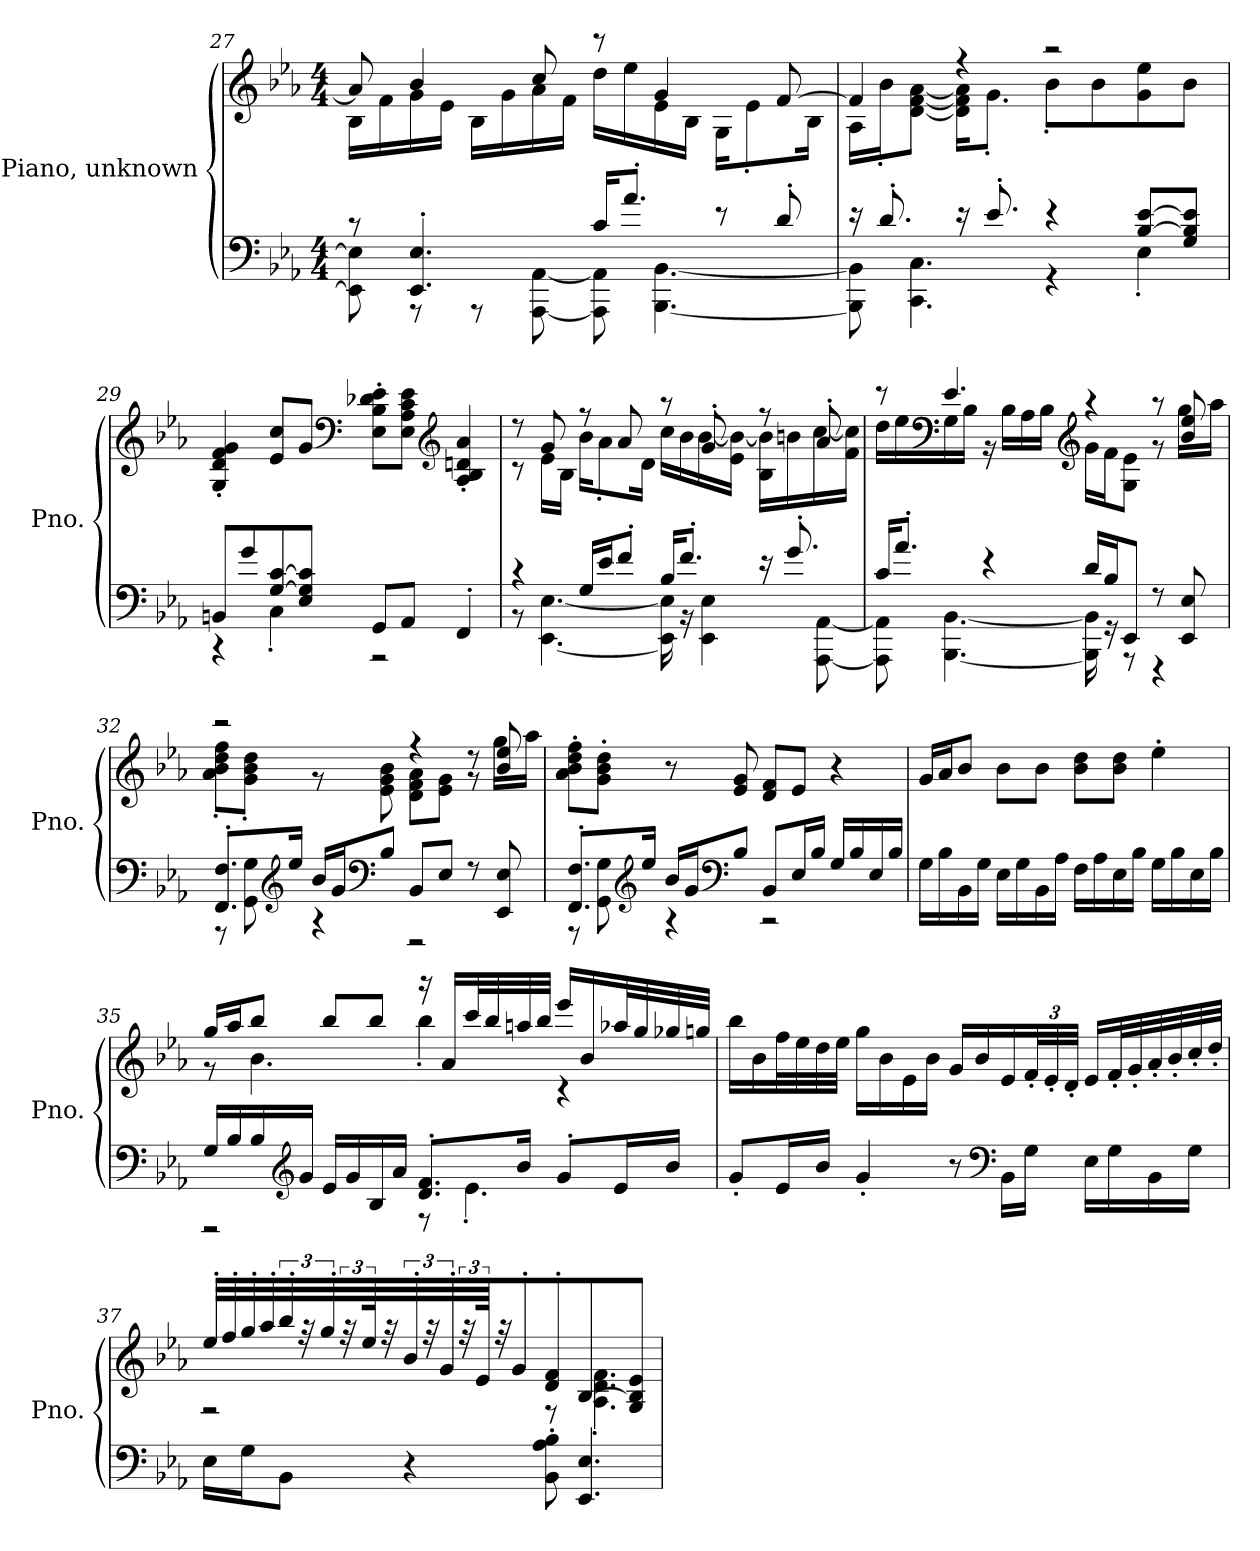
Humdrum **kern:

**kern	**kern
*part1	*part1
*staff2	*staff1
*I"Piano, unknown	*
*I'Pno.	*
!!LO:LB:g=z
*clefF4	*clefG2
*k[b-e-a-]	*k[b-e-a-]
*M4/4	*M4/4
=27	=27
*^	*^
8r	8EE-\] 8E-\]	8a-/]	16B-\LL
.	.	.	16f\
4.EE-/' 4.E-/'	8r	4b-/	16g\
.	.	.	16e-\JJ
.	8r	.	16B-\LL
.	.	.	16g\
.	[8AAA-\ [8AA-\	8cc/	16a-\
.	.	.	16f\JJ
16c/KL	8AAA-\] 8AA-\]	8r	16dd\LL
8.a-'/J	.	.	16ee-\
.	[4.BBB-\ [4.BB-\	4g/	16e-\
.	.	.	16B-\JJ
8r	.	.	16G\KL
.	.	.	8e-'\
8d'/	.	[8f/	.
.	.	.	16B-\Jk
=28	=28	=28	=28
16r	8BBB-\] 8BB-\]	4f/]	16A-\LL
8.d'/	.	.	16b-'\J
.	4.CC\ 4.C\	.	[8d\ [8f\ [8a-\J
16r	.	4r	16d\] 16f\] 16a-\]KL
8.e-'/	.	.	8.g'\J
4r	4r	2r	8b-'\L
.	.	.	8b-\
[8B-/ [8e-/L	4E-'\	.	8g\ 8ee-\
8G/ 8B-/] 8e-/]J	.	.	8b-\J
*	*	*v	*v
!!LO:LB:g=z
=29	=29	=29
8BBn/L	4r	4G/' 4d/' 4f/' 4g/'
8g/	.	.
[8G/ [8c/	4C'\	8e-/ 8cc/L
8E-/ 8G/] 8c/]J	.	8g/J
*	*	*clefF4
8GG/L	2r	8E-\' 8B-\' 8d-X\' 8e-\'L
8AA-/J	.	8E-\ 8A-\ 8c\ 8e-\J
*	*	*clefG2
4FF'/	.	4A-/' 4B-/' 4dn/' 4a-/'
=30	=30	=30
*	*	*^
4r	8r	8r	8r
.	[4.EE-\ [4.E-\	8g/	16e-\LL
.	.	.	16B-\JJ
16G/LL	.	8r	16b-\KL
16e-/J	.	.	8a-'\
8f'/J	.	8a-/	.
.	.	.	16d\Jk
16B-/KL	16EE-\] 16E-\]	8r	16cc\LL
8.f'/J	16r	.	16b-\
.	4EE-\ 4E-\	8g'/	[16b-\
.	.	.	16e-\ 16b-\_JJ
16r	.	8r	16B-\ 16b-\]LL
8.g'/	.	.	16bn\
.	[8AAA-\ [8AA-\	8a-'/	[16cc\
.	.	.	16f\ 16cc\]JJ
!!LO:LB:g=z	!!
=31	=31	=31	=31
16c/KL	8AAA-\] 8AA-\]	8r	16dd\LL
8.a-'/J	.	.	16ee-\
*	*	*clefF4	*
.	[4.BBB-\ [4.BB-\	4.e-/	16G\
.	.	.	16B-\JJ
4r	.	.	16r
.	.	.	16B-\LL
.	.	.	16A-\
.	.	.	16B-\JJ
*	*	*clefG2	*
16d/LL	16BBB-\] 16BB-\]	4r	16g\LL
16B-/J	16r	.	16f\J
8EE-/J	8r	.	8G\ 8e-\J
8r	4r	8r	8r
8EE-/ 8E-/	.	8b-/ 8ee-/	16gg\LL
.	.	.	16aa-\JJ
=32	=32	=32	=32
8.FF/' 8.F/'L	8r	2r	8a-\' 8b-\' 8dd\' 8ff\'L
.	8GG\ 8G\	.	8g\' 8b-\' 8dd\'J
*clefG2	*	*	*
16ee-/Jk	.	.	.
16b-/LL	4r	.	8r
16g/J	.	.	.
*clefF4	*	*	*
8B-/J	.	.	8e-\ 8g\ 8b-\
8BB-/L	2r	4r	8d\ 8f\ 8a-\L
8E-/J	.	.	8e-\ 8g\J
8r	.	8r	8r
8EE-/ 8E-/	.	8b-/ 8ee-/	16gg\LL
.	.	.	16aa-\JJ
*	*	*v	*v
!!LO:LB:g=z
=33	=33	=33
8.FF/' 8.F/'L	8r	8a-\' 8b-\' 8dd\' 8ff\'L
.	8GG\ 8G\	8g\' 8b-\' 8dd\'J
*clefG2	*	*
16ee-/Jk	.	.
16b-/LL	4r	8r
16g/J	.	.
*clefF4	*	*
8B-/J	.	8e-/ 8g/
8BB-/L	2r	8d/ 8f/L
16E-/L	.	8e-/J
16B-/JJ	.	.
16G/LL	.	4r
16B-/	.	.
16E-/	.	.
16B-/JJ	.	.
*v	*v	*
=34	=34
16G\LL	16g/LL
16B-\	16a-/J
16BB-\	8b-/J
16G\JJ	.
16E-\LL	8b-\L
16G\	.
16BB-\	8b-\J
16A-\JJ	.
16F\LL	8b-\ 8dd\L
16A-\	.
16E-\	8b-\ 8dd\J
16B-\JJ	.
16G\LL	4ee-'\
16B-\	.
16E-\	.
16B-\JJ	.
!!LO:LB:g=z
=35	=35
*^	*^
16G/LL	2r	16gg/LL	8r
16B-/	.	16aa-/J	.
16B-/	.	8bb-/J	4.b-\
*clefG2	*	*	*
16g/JJ	.	.	.
16e-/LL	.	8bb-/L	.
16g/	.	.	.
16B-/	.	8bb-/J	.
16a-/JJ	.	.	.
8.d/' 8.f/'L	8r	16r	4bb-'\
.	.	16a-/LL	.
.	4.e-'\	32ccc/L	.
.	.	32bb-/	.
16b-/Jk	.	32aan/	.
.	.	32bb-/JJJ	.
8g'/L	.	16eee-/LL	4r
.	.	16b-/	.
16e-/L	.	32aa-X/L	.
.	.	32gg/	.
16b-/JJ	.	32gg-X/	.
.	.	32ggn/JJJ	.
*v	*v	*	*
*	*v	*v
!!LO:PB:g=z
=36	=36
8g'/L	16bb-\LL
.	16b-\
16e-/L	32ff\L
.	32ee-\
16b-/JJ	32dd\
.	32ee-\JJJ
4g'/	16gg\LL
.	16b-\
.	16e-\
.	16b-\JJ
8r	16g/LL
.	16b-/
*clefF4	*
16BB-\LL	16e-/
*	*Xbrackettup
16G\JJ	48f'/L
.	48e-'/
.	48d'/JJJ
16E-\LL	16e-/LL
16G\	32f'/L
.	32g'/
16BB-\	32a-'/
.	32b-'/
16G\JJ	32cc'/
.	32dd'/JJJ
!!LO:LB:g=z
=37	=37
*	*^
16E-\LL	32ee-'/LLL	2r
.	32ff'/	.
16G\J	32gg'/	.
.	32aa-'/	.
*	*brackettup	*
8BB-\J	48bb-'/JJJ	.
.	48r	.
.	48gg'/	.
.	48r	.
.	96ee-/	.
.	32r	.
4r	48b-'/	.
.	48r	.
.	48g'/	.
.	48r	.
.	96e-/	.
.	32r	.
.	8g'/	.
8BB-\' 8A-\' 8B-\'	8d/' 8f/'	8r
4.EE-/ 4.E-/	[4B-/	4.A-\' 4.d\' 4.f\'
.	8G/ 8B-/] 8e-/	.
*	*v	*v
=	=
*-	*-
